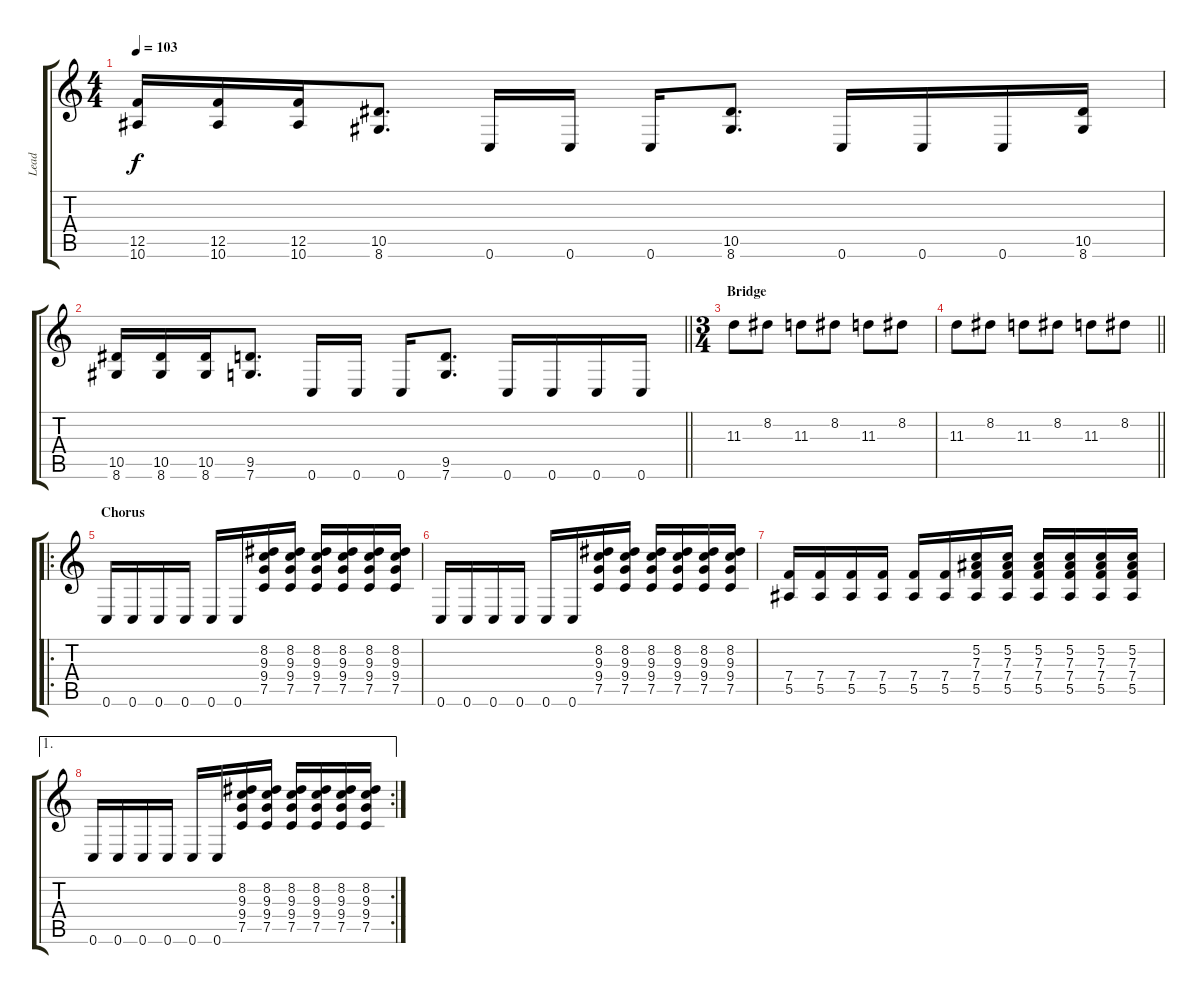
\track ("Lead" "Lead") {instrument distortionguitar}
\staff {score tabs}
\tuning (C4 G3 Eb3 Bb2 F2 C2) {hide}
\ts (4 4)
\tempo 103
\clef g2
\ks c
(12.5 10.6).16{dy f} (12.5 10.6).16 (12.5 10.6).16 (10.5 8.6).8{d} 0.6.16 0.6.16 0.6.16 (10.5 8.6).8{d} 0.6.16 0.6.16 0.6.16 (10.5 8.6).16 |
\barLineRight lightlight
(10.5 8.6).16 (10.5 8.6).16 (10.5 8.6).16 (9.5 7.6).8{d} 0.6.16 0.6.16 0.6.16 (9.5 7.6).8{d} 0.6.16 0.6.16 0.6.16 0.6.16 |
\ts (3 4)
\section ("" "Bridge")
11.3.8{volume 13} 8.2.8 11.3.8 8.2.8 11.3.8 8.2.8 |
\barLineRight lightlight
11.3.8 8.2.8 11.3.8 8.2.8 11.3.8 8.2.8 |
\ro
\section ("" "Chorus")
0.6.16 0.6.16 0.6.16 0.6.16 0.6.16 0.6.16 (8.2 9.3 9.4 7.5).16 (8.2 9.3 9.4 7.5).16 (8.2 9.3 9.4 7.5).16 (8.2 9.3 9.4 7.5).16 (8.2 9.3 9.4 7.5).16 (8.2 9.3 9.4 7.5).16 |
0.6.16 0.6.16 0.6.16 0.6.16 0.6.16 0.6.16 (8.2 9.3 9.4 7.5).16 (8.2 9.3 9.4 7.5).16 (8.2 9.3 9.4 7.5).16 (8.2 9.3 9.4 7.5).16 (8.2 9.3 9.4 7.5).16 (8.2 9.3 9.4 7.5).16 |
(7.4 5.5).16 (7.4 5.5).16 (7.4 5.5).16 (7.4 5.5).16 (7.4 5.5).16 (7.4 5.5).16 (5.2 7.3 7.4 5.5).16 (5.2 7.3 7.4 5.5).16 (5.2 7.3 7.4 5.5).16 (5.2 7.3 7.4 5.5).16 (5.2 7.3 7.4 5.5).16 (5.2 7.3 7.4 5.5).16 |
\ae 1
\rc 2
0.6.16 0.6.16 0.6.16 0.6.16 0.6.16 0.6.16 (8.2 9.3 9.4 7.5).16 (8.2 9.3 9.4 7.5).16 (8.2 9.3 9.4 7.5).16 (8.2 9.3 9.4 7.5).16 (8.2 9.3 9.4 7.5).16 (8.2 9.3 9.4 7.5).16
